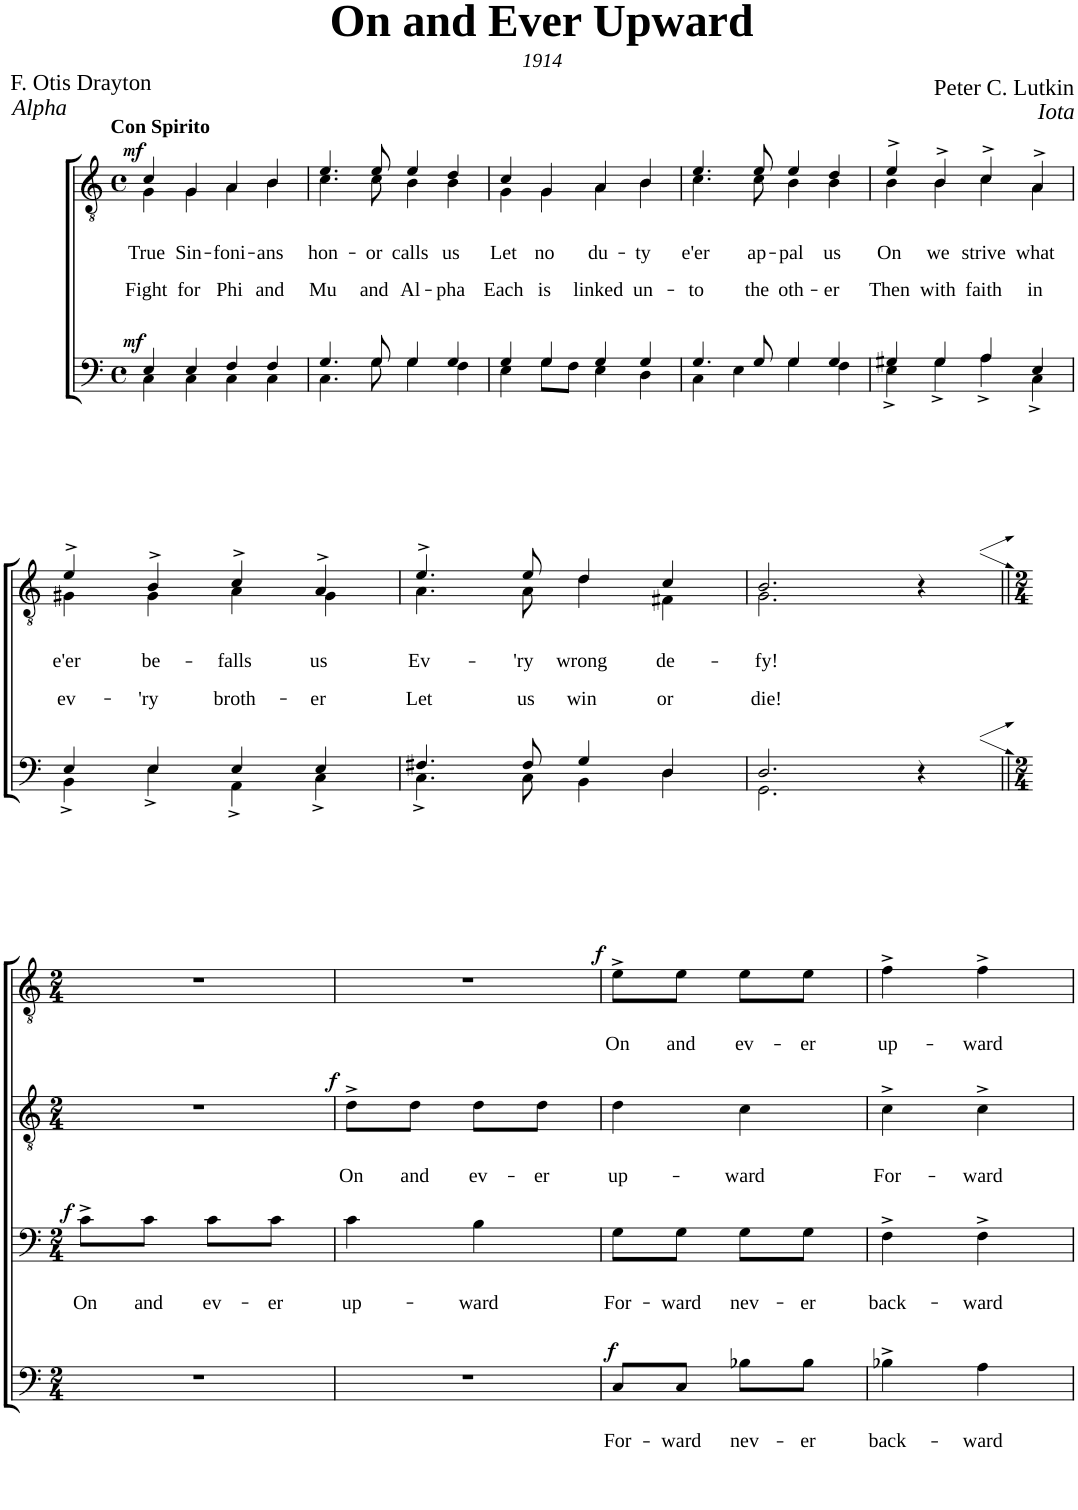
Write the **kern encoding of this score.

**kern	**text	**dynam	**kern	**text	**dynam	**kern	**text	**text	**dynam	**kern	**text	**dynam
*part4	*part4	*part4	*part3	*part3	*part3	*part2	*part2	*part2	*part2	*part1	*part1	*part1
*staff4	*staff4	*staff4	*staff3	*staff3	*staff3	*staff2	*staff2	*staff2	*staff2	*staff1	*staff1	*staff1
*I"BASS II	*	*	*I"BASS I	*	*	*I"TENOR II	*	*	*	*I"TENOR I	*	*
*	*	*	*stria5	*	*	*	*	*	*	*	*	*
*clefF4	*	*	*clefF4	*	*	*clefGv2	*	*	*	*clefGv2	*	*
*k[]	*	*	*k[]	*	*	*k[]	*	*	*	*k[]	*	*
*M4/4	*	*	*M4/4	*	*	*M4/4	*	*	*	*M4/4	*	*
*met(c)	*	*	*met(c)	*	*	*met(c)	*	*	*	*met(c)	*	*
=1	=1	=1	=1	=1	=1	=1	=1	=1	=1	=1	=1	=1
*^	*	*	*	*	*	*	*	*	*	*	*	*
!	!	!	!	!	!	!	!	!	!	!	!LO:TX:a:B:t=Con Spirito	!	!
!	!	!	!LO:DY:a	!	!	!	!	!LO:LY:b	!LO:LY:b	!LO:DY:a	!	!	!
*	*	*	*	*	*	*	*^	*	*	*	*	*	*
4E/	4C\	.	mf	1r	.	.	4c/	4G\	True	Fight	mf	1r	.	.
!	!	!	!	!	!	!	!	!	!LO:LY:b	!LO:LY:b	!	!	!	!
4E/	4C\	.	.	.	.	.	4G/	4G\	Sin-	for	.	.	.	.
!	!	!	!	!	!	!	!	!	!LO:LY:b	!LO:LY:b	!	!	!	!
4F/	4C\	.	.	.	.	.	4A/	4A\	-foni-	Phi	.	.	.	.
!	!	!	!	!	!	!	!	!	!LO:LY:b	!LO:LY:b	!	!	!	!
4F/	4C\	.	.	.	.	.	4B/	4B\	-ans	and	.	.	.	.
=2	=2	=2	=2	=2	=2	=2	=2	=2	=2	=2	=2	=2	=2	=2
!	!	!	!	!	!	!	!	!	!LO:LY:b	!LO:LY:b	!	!	!	!
4.G/	4.C\	.	.	1r	.	.	4.e/	4.c\	hon-	Mu	.	1r	.	.
!	!	!	!	!	!	!	!	!	!LO:LY:b	!LO:LY:b	!	!	!	!
8G/	8G\	.	.	.	.	.	8e/	8c\	-or	and	.	.	.	.
!	!	!	!	!	!	!	!	!	!LO:LY:b	!LO:LY:b	!	!	!	!
4G/	4G\	.	.	.	.	.	4e/	4B\	calls	Al-	.	.	.	.
!	!	!	!	!	!	!	!	!	!LO:LY:b	!LO:LY:b	!	!	!	!
4G/	4F\	.	.	.	.	.	4d/	4B\	us	-pha	.	.	.	.
=3	=3	=3	=3	=3	=3	=3	=3	=3	=3	=3	=3	=3	=3	=3
!	!	!	!	!	!	!	!	!	!LO:LY:b	!LO:LY:b	!	!	!	!
4G/	4E\	.	.	1r	.	.	4c/	4G\	Let	Each	.	1r	.	.
!	!	!	!	!	!	!	!	!	!LO:LY:b	!LO:LY:b	!	!	!	!
4G/	8G\L	.	.	.	.	.	4G/	4G\	no	is	.	.	.	.
.	8F\J	.	.	.	.	.	.	.	.	.	.	.	.	.
!	!	!	!	!	!	!	!	!	!LO:LY:b	!LO:LY:b	!	!	!	!
4G/	4E\	.	.	.	.	.	4A/	4A\	du-	linked	.	.	.	.
!	!	!	!	!	!	!	!	!	!LO:LY:b	!LO:LY:b	!	!	!	!
4G/	4D\	.	.	.	.	.	4B/	4B\	-ty	un-	.	.	.	.
=4	=4	=4	=4	=4	=4	=4	=4	=4	=4	=4	=4	=4	=4	=4
!	!	!	!	!	!	!	!	!	!LO:LY:b	!LO:LY:b	!	!	!	!
4.G/	4C\	.	.	1r	.	.	4.e/	4.c\	e'er	-to	.	1r	.	.
.	4E\	.	.	.	.	.	.	.	.	.	.	.	.	.
!	!	!	!	!	!	!	!	!	!LO:LY:b	!LO:LY:b	!	!	!	!
8G/	.	.	.	.	.	.	8e/	8c\	ap-	the	.	.	.	.
!	!	!	!	!	!	!	!	!	!LO:LY:b	!LO:LY:b	!	!	!	!
4G/	4G\	.	.	.	.	.	4e/	4B\	-pal	oth-	.	.	.	.
!	!	!	!	!	!	!	!	!	!LO:LY:b	!LO:LY:b	!	!	!	!
4G/	4F\	.	.	.	.	.	4d/	4B\	us	-er	.	.	.	.
=5	=5	=5	=5	=5	=5	=5	=5	=5	=5	=5	=5	=5	=5	=5
!	!	!	!	!	!	!	!	!	!LO:LY:b	!LO:LY:b	!	!	!	!
4G#X/	4E^\	.	.	1r	.	.	4e^/	4B\	On	Then	.	1r	.	.
!	!	!	!	!	!	!	!	!	!LO:LY:b	!LO:LY:b	!	!	!	!
4G#/	4G#^\	.	.	.	.	.	4B^/	4B\	we	with	.	.	.	.
!	!	!	!	!	!	!	!	!	!LO:LY:b	!LO:LY:b	!	!	!	!
4A/	4A^\	.	.	.	.	.	4c^/	4c\	strive	faith	.	.	.	.
!	!	!	!	!	!	!	!	!	!LO:LY:b	!LO:LY:b	!	!	!	!
4E/	4C^\	.	.	.	.	.	4A^/	4A\	what	in	.	.	.	.
!!LO:LB:g=z
=6	=6	=6	=6	=6	=6	=6	=6	=6	=6	=6	=6	=6	=6	=6
!	!	!	!	!	!	!	!	!	!LO:LY:b	!LO:LY:b	!	!	!	!
4E/	4BB^\	.	.	1r	.	.	4e^/	4G#X\	e'er	ev-	.	1r	.	.
!	!	!	!	!	!	!	!	!	!LO:LY:b	!LO:LY:b	!	!	!	!
4E/	4E^\	.	.	.	.	.	4B^/	4G#\	be-	-'ry	.	.	.	.
!	!	!	!	!	!	!	!	!	!LO:LY:b	!LO:LY:b	!	!	!	!
4E/	4AA^\	.	.	.	.	.	4c^/	4A\	-falls	broth-	.	.	.	.
!	!	!	!	!	!	!	!	!	!LO:LY:b	!LO:LY:b	!	!	!	!
4E/	4C^\	.	.	.	.	.	4A^/	4G#\	us	-er	.	.	.	.
=7	=7	=7	=7	=7	=7	=7	=7	=7	=7	=7	=7	=7	=7	=7
!	!	!	!	!	!	!	!	!	!LO:LY:b	!LO:LY:b	!	!	!	!
4.F#X/	4.C^\	.	.	1r	.	.	4.e^/	4.A\	Ev-	Let	.	1r	.	.
!	!	!	!	!	!	!	!	!	!LO:LY:b	!LO:LY:b	!	!	!	!
8F#/	8C\	.	.	.	.	.	8e/	8A\	-'ry	us	.	.	.	.
!	!	!	!	!	!	!	!	!	!LO:LY:b	!LO:LY:b	!	!	!	!
4G/	4BB\	.	.	.	.	.	4d/	4d\	wrong	win	.	.	.	.
!	!	!	!	!	!	!	!	!	!LO:LY:b	!LO:LY:b	!	!	!	!
4D/	4D\	.	.	.	.	.	4c/	4F#X\	de-	or	.	.	.	.
=8	=8	=8	=8	=8	=8	=8	=8	=8	=8	=8	=8	=8	=8	=8
!	!	!	!	!	!	!	!	!	!LO:LY:b	!LO:LY:b	!	!	!	!
2.D/	2.GG\	.	.	1r	.	.	2.B/	2.G\	-fy!	die!	.	1r	.	.
4r	4ryy	.	.	.	.	.	4r	4ryy	.	.	.	.	.	.
*v	*v	*	*	*	*	*	*v	*v	*	*	*	*	*	*
!!LO:LB:g=z
=9||	=9||	=9||	=9||	=9||	=9||	=9||	=9||	=9||	=9||	=9||	=9||	=9||
*M2/4	*	*	*M2/4	*	*	*M2/4	*	*	*	*M2/4	*	*
*^	*	*	*	*	*	*^	*	*	*	*	*	*
!	!	!	!	!	!LO:LY:b	!LO:DY:a	!	!	!	!	!	!	!	!
*v	*v	*	*	*	*	*	*v	*v	*	*	*	*	*	*
2r	.	.	8c^\L	On	f	2r	.	.	.	2r	.	.
!	!	!	!	!LO:LY:b	!	!	!	!	!	!	!	!
.	.	.	8c\J	and	.	.	.	.	.	.	.	.
!	!	!	!	!LO:LY:b	!	!	!	!	!	!	!	!
.	.	.	8c\L	ev-	.	.	.	.	.	.	.	.
!	!	!	!	!LO:LY:b	!	!	!	!	!	!	!	!
.	.	.	8c\J	-er	.	.	.	.	.	.	.	.
=10	=10	=10	=10	=10	=10	=10	=10	=10	=10	=10	=10	=10
!	!	!	!	!LO:LY:b	!	!	!LO:LY:b	!	!LO:DY:a	!	!	!
2r	.	.	4c\	up-	.	8d^\L	On	.	f	2r	.	.
!	!	!	!	!	!	!	!LO:LY:b	!	!	!	!	!
.	.	.	.	.	.	8d\J	and	.	.	.	.	.
!	!	!	!	!LO:LY:b	!	!	!LO:LY:b	!	!	!	!	!
.	.	.	4B\	-ward	.	8d\L	ev-	.	.	.	.	.
!	!	!	!	!	!	!	!LO:LY:b	!	!	!	!	!
.	.	.	.	.	.	8d\J	-er	.	.	.	.	.
=11	=11	=11	=11	=11	=11	=11	=11	=11	=11	=11	=11	=11
!	!LO:LY:b	!LO:DY:a	!	!LO:LY:b	!	!	!LO:LY:b	!	!	!	!LO:LY:b	!LO:DY:a
8C/L	For-	f	8G\L	For-	.	4d\	up-	.	.	8e^\L	On	f
!	!LO:LY:b	!	!	!LO:LY:b	!	!	!	!	!	!	!LO:LY:b	!
8C/J	-ward	.	8G\J	-ward	.	.	.	.	.	8e\J	and	.
!	!LO:LY:b	!	!	!LO:LY:b	!	!	!LO:LY:b	!	!	!	!LO:LY:b	!
8B-X\L	nev-	.	8G\L	nev-	.	4c\	-ward	.	.	8e\L	ev-	.
!	!LO:LY:b	!	!	!LO:LY:b	!	!	!	!	!	!	!LO:LY:b	!
8B-\J	-er	.	8G\J	-er	.	.	.	.	.	8e\J	-er	.
=12	=12	=12	=12	=12	=12	=12	=12	=12	=12	=12	=12	=12
!	!LO:LY:b	!	!	!LO:LY:b	!	!	!LO:LY:b	!	!	!	!LO:LY:b	!
4B-X^\	back-	.	4F^\	back-	.	4c^\	For-	.	.	4f^\	up-	.
!	!LO:LY:b	!	!	!LO:LY:b	!	!	!LO:LY:b	!	!	!	!LO:LY:b	!
4A\	-ward	.	4F^\	-ward	.	4c^\	-ward	.	.	4f^\	-ward	.
=	=	=	=	=	=	=	=	=	=	=	=	=
*-	*-	*-	*-	*-	*-	*-	*-	*-	*-	*-	*-	*-
